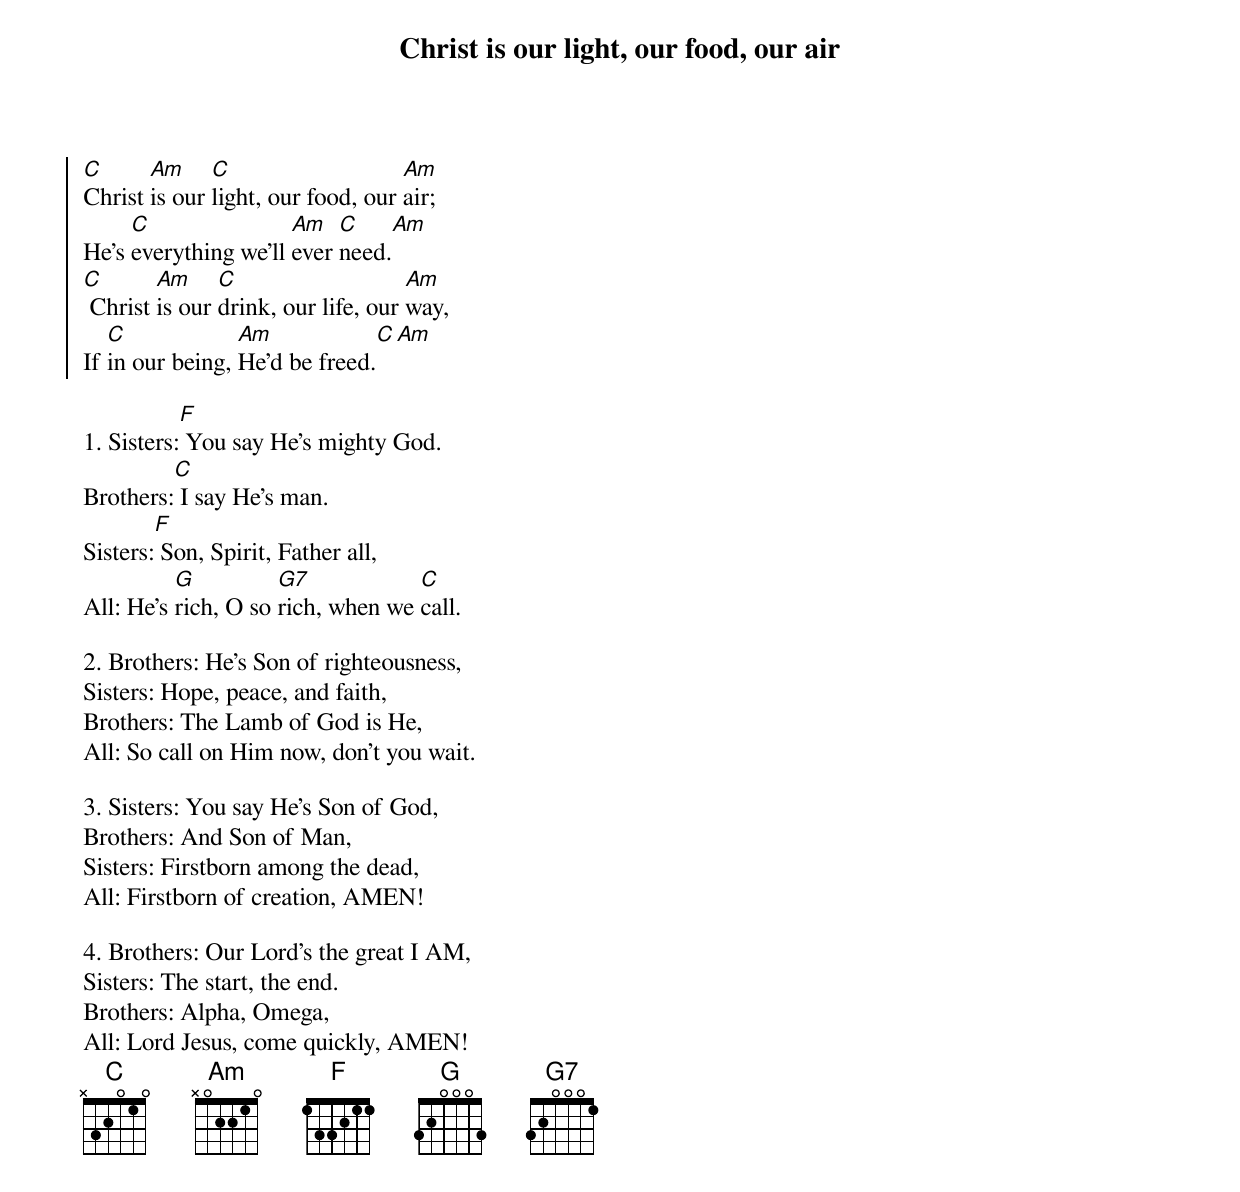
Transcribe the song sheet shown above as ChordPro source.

{t:Christ is our light, our food, our air}

{soc}
[C]Christ [Am]is our [C]light, our food, our [Am]air;
He's [C]everything we'll [Am]ever [C]need.[Am]
[C] Christ [Am]is our [C]drink, our life, our [Am]way,
If [C]in our being, [Am]He'd be freed.[C][Am]
{eoc}

1. Sisters:[F] You say He's mighty God.
Brothers:[C] I say He's man.
Sisters:[F] Son, Spirit, Father all,
All: He's [G]rich, O so [G7]rich, when we [C]call.

2. Brothers: He's Son of righteousness,
Sisters: Hope, peace, and faith,
Brothers: The Lamb of God is He,
All: So call on Him now, don't you wait.

3. Sisters: You say He's Son of God,
Brothers: And Son of Man,
Sisters: Firstborn among the dead,
All: Firstborn of creation, AMEN!

4. Brothers: Our Lord's the great I AM,
Sisters: The start, the end.
Brothers: Alpha, Omega,
All: Lord Jesus, come quickly, AMEN!
